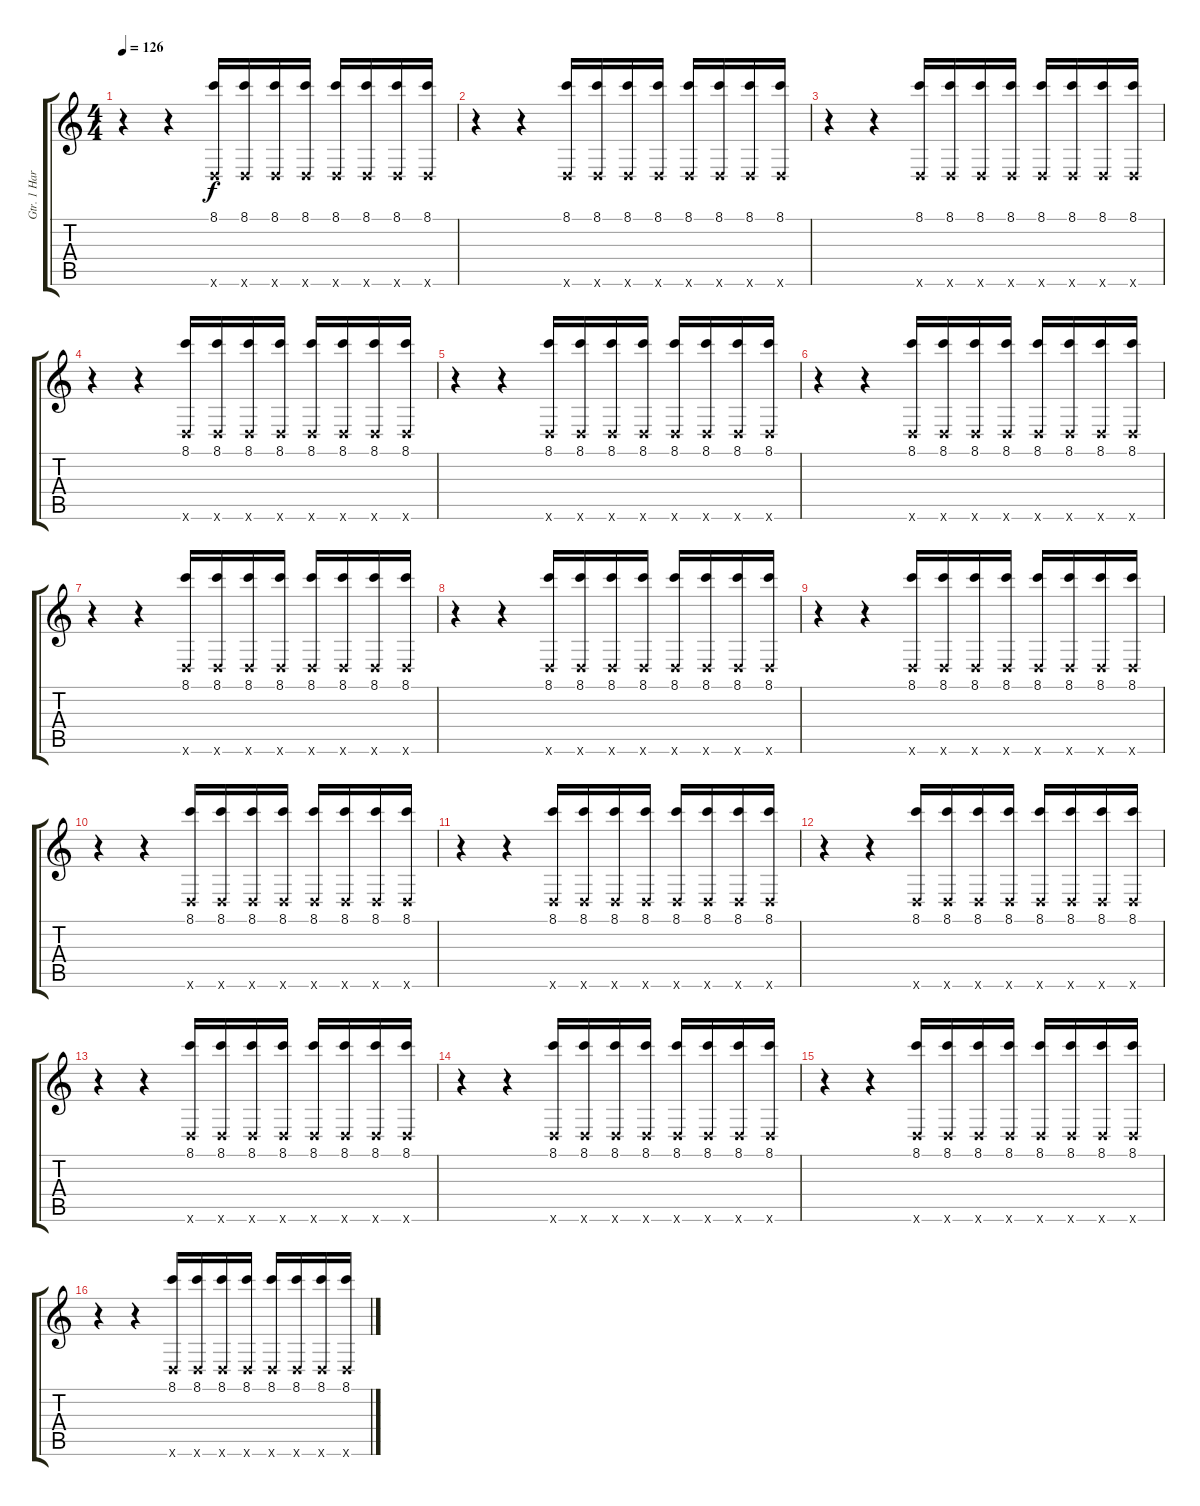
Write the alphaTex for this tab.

\track ("Gtr. 1 Harmonics" "Gtr. 1 Har") {instrument distortionguitar}
\staff {score tabs}
\tuning (E4 B3 G3 D3 A2 D2) {hide}
\ts (4 4)
\tempo 126
\clef g2
\ks c
r.4{dy f instrument distortionguitar} r.4 (8.1 0.6{x}).16 (8.1 0.6{x}).16 (8.1 0.6{x}).16 (8.1 0.6{x}).16 (8.1 0.6{x}).16 (8.1 0.6{x}).16 (8.1 0.6{x}).16 (8.1 0.6{x}).16 |
r.4 r.4 (8.1 0.6{x}).16 (8.1 0.6{x}).16 (8.1 0.6{x}).16 (8.1 0.6{x}).16 (8.1 0.6{x}).16 (8.1 0.6{x}).16 (8.1 0.6{x}).16 (8.1 0.6{x}).16 |
r.4 r.4 (8.1 0.6{x}).16 (8.1 0.6{x}).16 (8.1 0.6{x}).16 (8.1 0.6{x}).16 (8.1 0.6{x}).16 (8.1 0.6{x}).16 (8.1 0.6{x}).16 (8.1 0.6{x}).16 |
r.4 r.4 (8.1 0.6{x}).16 (8.1 0.6{x}).16 (8.1 0.6{x}).16 (8.1 0.6{x}).16 (8.1 0.6{x}).16 (8.1 0.6{x}).16 (8.1 0.6{x}).16 (8.1 0.6{x}).16 |
r.4 r.4 (8.1 0.6{x}).16 (8.1 0.6{x}).16 (8.1 0.6{x}).16 (8.1 0.6{x}).16 (8.1 0.6{x}).16 (8.1 0.6{x}).16 (8.1 0.6{x}).16 (8.1 0.6{x}).16 |
r.4 r.4 (8.1 0.6{x}).16 (8.1 0.6{x}).16 (8.1 0.6{x}).16 (8.1 0.6{x}).16 (8.1 0.6{x}).16 (8.1 0.6{x}).16 (8.1 0.6{x}).16 (8.1 0.6{x}).16 |
r.4 r.4 (8.1 0.6{x}).16 (8.1 0.6{x}).16 (8.1 0.6{x}).16 (8.1 0.6{x}).16 (8.1 0.6{x}).16 (8.1 0.6{x}).16 (8.1 0.6{x}).16 (8.1 0.6{x}).16 |
r.4 r.4 (8.1 0.6{x}).16 (8.1 0.6{x}).16 (8.1 0.6{x}).16 (8.1 0.6{x}).16 (8.1 0.6{x}).16 (8.1 0.6{x}).16 (8.1 0.6{x}).16 (8.1 0.6{x}).16 |
r.4 r.4 (8.1 0.6{x}).16 (8.1 0.6{x}).16 (8.1 0.6{x}).16 (8.1 0.6{x}).16 (8.1 0.6{x}).16 (8.1 0.6{x}).16 (8.1 0.6{x}).16 (8.1 0.6{x}).16 |
r.4 r.4 (8.1 0.6{x}).16 (8.1 0.6{x}).16 (8.1 0.6{x}).16 (8.1 0.6{x}).16 (8.1 0.6{x}).16 (8.1 0.6{x}).16 (8.1 0.6{x}).16 (8.1 0.6{x}).16 |
r.4 r.4 (8.1 0.6{x}).16 (8.1 0.6{x}).16 (8.1 0.6{x}).16 (8.1 0.6{x}).16 (8.1 0.6{x}).16 (8.1 0.6{x}).16 (8.1 0.6{x}).16 (8.1 0.6{x}).16 |
r.4 r.4 (8.1 0.6{x}).16 (8.1 0.6{x}).16 (8.1 0.6{x}).16 (8.1 0.6{x}).16 (8.1 0.6{x}).16 (8.1 0.6{x}).16 (8.1 0.6{x}).16 (8.1 0.6{x}).16 |
r.4 r.4 (8.1 0.6{x}).16 (8.1 0.6{x}).16 (8.1 0.6{x}).16 (8.1 0.6{x}).16 (8.1 0.6{x}).16 (8.1 0.6{x}).16 (8.1 0.6{x}).16 (8.1 0.6{x}).16 |
r.4 r.4 (8.1 0.6{x}).16 (8.1 0.6{x}).16 (8.1 0.6{x}).16 (8.1 0.6{x}).16 (8.1 0.6{x}).16 (8.1 0.6{x}).16 (8.1 0.6{x}).16 (8.1 0.6{x}).16 |
r.4 r.4 (8.1 0.6{x}).16 (8.1 0.6{x}).16 (8.1 0.6{x}).16 (8.1 0.6{x}).16 (8.1 0.6{x}).16 (8.1 0.6{x}).16 (8.1 0.6{x}).16 (8.1 0.6{x}).16 |
r.4 r.4 (8.1 0.6{x}).16 (8.1 0.6{x}).16 (8.1 0.6{x}).16 (8.1 0.6{x}).16 (8.1 0.6{x}).16 (8.1 0.6{x}).16 (8.1 0.6{x}).16 (8.1 0.6{x}).16
